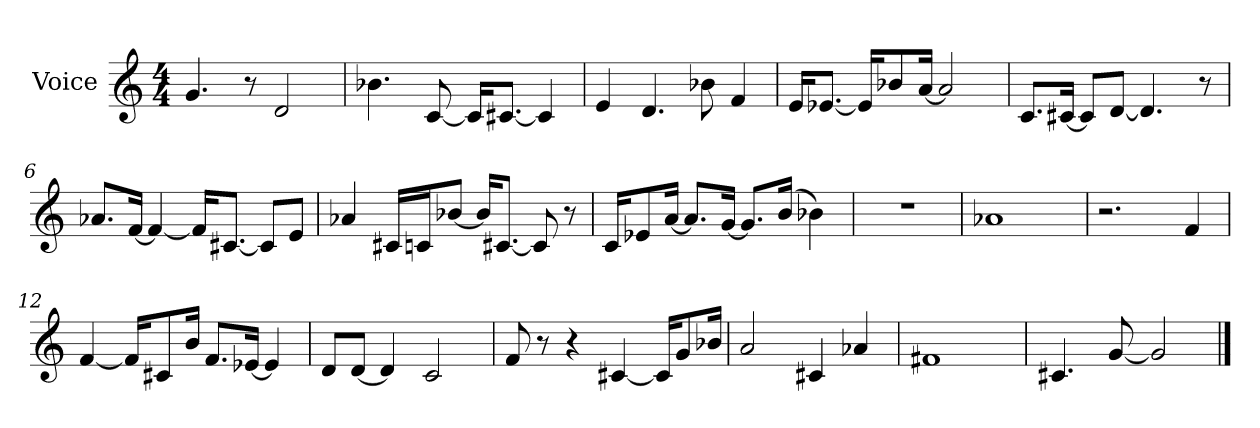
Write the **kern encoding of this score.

**kern
*part1
*staff1
*I"Voice
*I'Voice
*clefG2
*M4/4
=1
4.g/
8r
2d/
=2
4.b-X\
[<8c/
16c/KL]
[<8.c#X/J
4c#/]
=3
4e/
4.d/
8b-X\
4f/
=4
16e/KL
[<8.e-X/J
16e-/KL]
8b-X/
[<16a/Jk
2a/]
=5
8.c/L
[<16c#X/Jk
8c#/L]
[<8d/J
4.d/]
8r
=6
8.a-X/L
[<16f/Jk
4f/_<
16f/KL]
[<8.c#X/J
8c#/L]
8e/J
!!LO:LB:g=z
=7
4a-X/
16c#X/LL
16cn/J
[<8b-X/J
16b-/KL]
[<8.c#X/J
8c#/]
8r
=8
16c/KL
8e-X/
[<16a/Jk
8.a/L]
[<16g/Jk
8.g/L]
(>16b/Jk
4b-X\)
=9
1rdd
=10
1a-X
=11
2.rcc
4f/
=12
[<4f/
16f/KL]
8c#X/
16b/Jk
8.f/L
[<16e-X/Jk
4e-/]
=13
8d/L
[<8d/J
4d/]
2c/
!!LO:LB:g=z
=14
8f/
8r
4r
[<4c#X/
16c#/KL]
8g/
16b-X/Jk
=15
2a/
4c#X/
4a-X/
=16
1f#X
=17
4.c#X/
[<8g/
2g/]
==
*-
